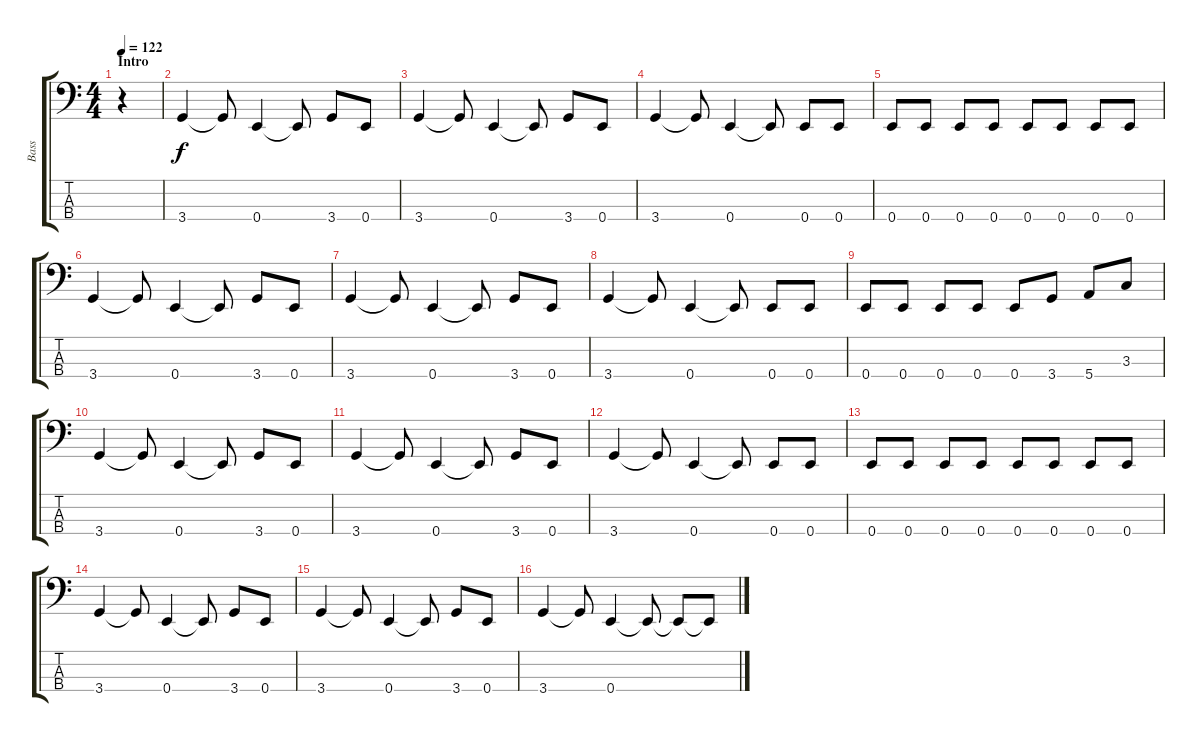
\track ("Bass" "Bass") {instrument electricbassfinger}
\staff {score tabs}
\tuning (G2 D2 A1 E1) {hide}
\ts (4 4)
\section ("" "Intro")
\tempo 122
\clef f4
\ks c
r.4{dy f instrument electricbassfinger} |
3.4.4 3.4{t}.8 0.4.4 0.4{t}.8 3.4.8 0.4.8 |
3.4.4 3.4{t}.8 0.4.4 0.4{t}.8 3.4.8 0.4.8 |
3.4.4 3.4{t}.8 0.4.4 0.4{t}.8 0.4.8 0.4.8 |
0.4.8 0.4.8 0.4.8 0.4.8 0.4.8 0.4.8 0.4.8 0.4.8 |
3.4.4 3.4{t}.8 0.4.4 0.4{t}.8 3.4.8 0.4.8 |
3.4.4 3.4{t}.8 0.4.4 0.4{t}.8 3.4.8 0.4.8 |
3.4.4 3.4{t}.8 0.4.4 0.4{t}.8 0.4.8 0.4.8 |
0.4.8 0.4.8 0.4.8 0.4.8 0.4.8 3.4.8 5.4.8 3.3.8 |
3.4.4 3.4{t}.8 0.4.4 0.4{t}.8 3.4.8 0.4.8 |
3.4.4 3.4{t}.8 0.4.4 0.4{t}.8 3.4.8 0.4.8 |
3.4.4 3.4{t}.8 0.4.4 0.4{t}.8 0.4.8 0.4.8 |
0.4.8 0.4.8 0.4.8 0.4.8 0.4.8 0.4.8 0.4.8 0.4.8 |
3.4.4 3.4{t}.8 0.4.4 0.4{t}.8 3.4.8 0.4.8 |
3.4.4 3.4{t}.8 0.4.4 0.4{t}.8 3.4.8 0.4.8 |
3.4.4 3.4{t}.8 0.4.4 0.4{t}.8 0.4{t}.8 0.4{t}.8
